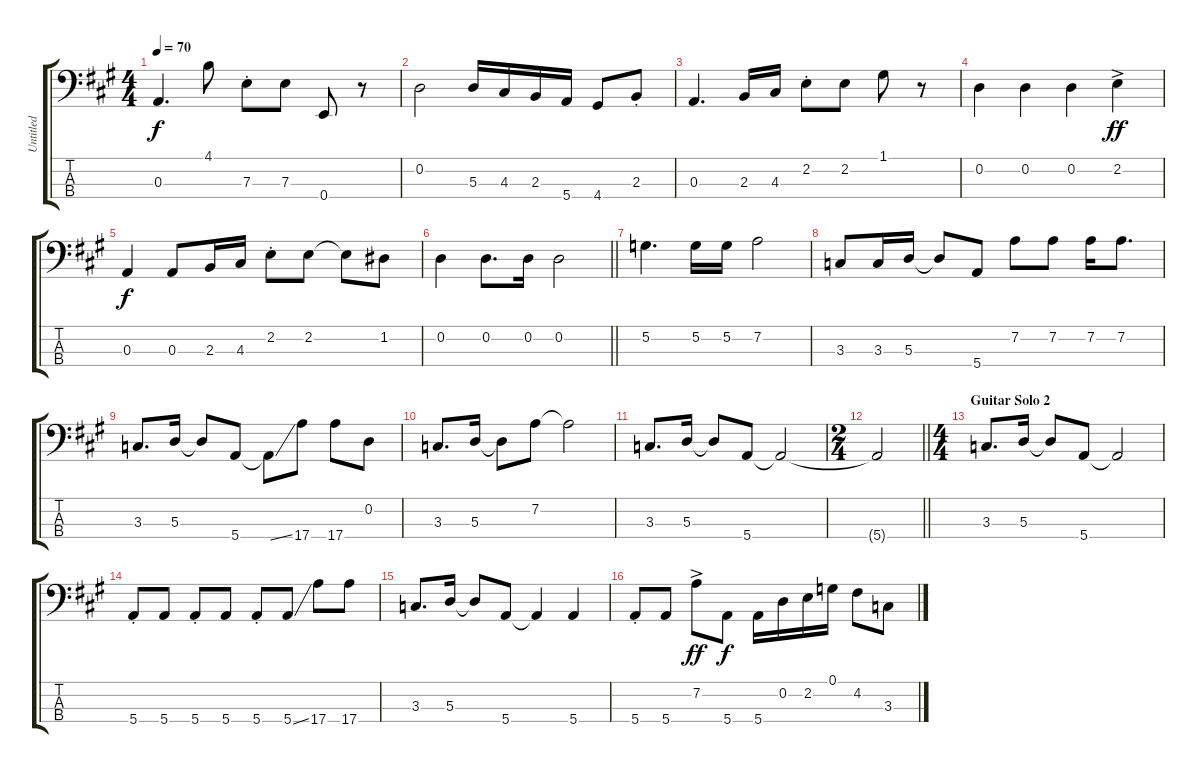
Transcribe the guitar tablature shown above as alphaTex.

\track ("Untitled" "Untitled") {instrument electricbassfinger}
\staff {score tabs}
\tuning (G2 D2 A1 E1) {hide}
\ts (4 4)
\tempo 70
\clef f4
\ks a
0.3.4{d dy f} 4.1.8 7.3{st}.8 7.3.8 0.4.8 r.8 |
0.2.2 5.3.16 4.3.16 2.3.16 5.4.16 4.4.8 2.3{st}.8 |
0.3.4{d} 2.3.16 4.3.16 2.2{st}.8 2.2.8 1.1.8 r.8 |
0.2.4 0.2.4 0.2.4 2.2{ac}.4{dy ff} |
0.3.4{dy f} 0.3.8 2.3.16 4.3.16 2.2{st}.8 2.2.8 2.2{t}.8 1.2.8 |
\barLineRight lightlight
0.2.4 0.2.8{d} 0.2.16 0.2.2 |
5.2.4{d} 5.2.16 5.2.16 7.2.2 |
3.3.8 3.3.16 5.3.16 5.3{t}.8 5.4.8 7.2.8 7.2.8 7.2.16 7.2.8{d} |
3.3.8{d} 5.3.16 5.3{t}.8 5.4.8 5.4{ss t}.8 17.4.8 17.4.8 0.2.8 |
3.3.8{d} 5.3.16 5.3{t}.8 7.2.8 7.2{t}.2 |
3.3.8{d} 5.3.16 5.3{t}.8 5.4.8 5.4{t}.2 |
\ts (2 4)
\barLineRight lightlight
5.4{t}.2 |
\ts (4 4)
\section ("" "Guitar Solo 2")
3.3.8{d} 5.3.16 5.3{t}.8 5.4.8 5.4{t}.2 |
5.4{st}.8 5.4.8 5.4{st}.8 5.4.8 5.4{st}.8 5.4{ss}.8 17.4.8 17.4.8 |
3.3.8{d} 5.3.16 5.3{t}.8 5.4.8 5.4{t}.4 5.4.4 |
5.4{st}.8 5.4.8 7.2{ac}.8{dy ff} 5.4.8{dy f} 5.4.16 0.2.16 2.2.16 0.1.16 4.2.8 3.3.8
